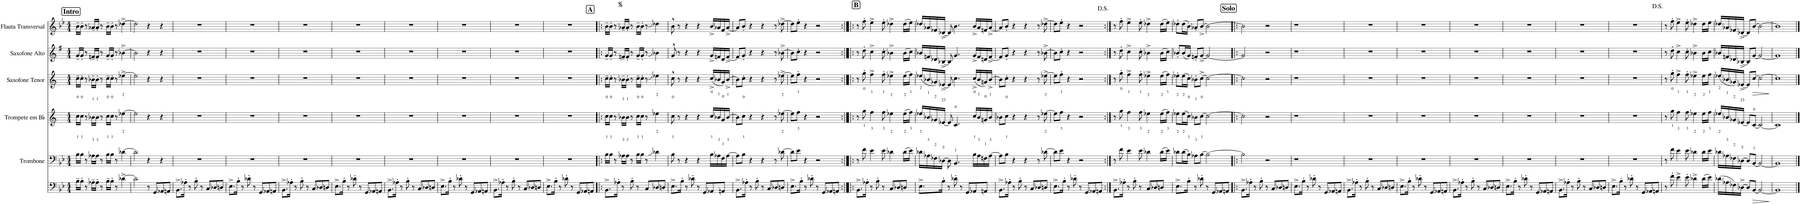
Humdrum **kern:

**kern	**dynam	**kern	**kern	**kern	**dynam	**kern	**kern
*part6	*part6	*part5	*part4	*part3	*part3	*part2	*part1
*staff6	*staff6	*staff5	*staff4	*staff3	*staff3	*staff2	*staff1
*I"Trombone	*	*I"Trombone	*I"Trompete em Bb	*I"Saxofone Tenor	*	*I"Saxofone Alto	*I"Flauta Transversal
*I'Trb	*	*I'Trb	*I'Tpt	*I'Sax. Tn.	*	*	*I'Fl
*clefF4	*	*clefF4	*clefG2	*clefG2	*	*clefG2	*clefG2
*	*	*	*Trd1c2	*Trd8c14	*	*Trd5c9	*
*k[b-e-]	*	*k[b-e-]	*k[]	*k[]	*	*k[f#]	*k[b-e-]
*M4/4	*	*M4/4	*M4/4	*M4/4	*	*M4/4	*M4/4
!!LO:REH:place=s1:a:B:cj:fs=14:t=Intro
=1	=1	=1	=1	=1	=1	=1	=1
16B-~\LL	.	16B-\LL	16cc\LL	16cc~\LL	.	16g~/LL	16b-~\LL
16B-'\JJ	.	16B-\JJ	16cc\JJ	16cc'\JJ	.	16g'/JJ	16b-'\JJ
8r	.	8r	8r	8r	.	8r	8r
16A-X~\LL	.	16A-X\LL	16b-X\LL	16b-X~\LL	.	16fn~/LL	16a-X~/LL
16A-'\JJ	.	16A-\JJ	16b-\JJ	16b-'\JJ	.	16f'/JJ	16a-'/JJ
8r	.	8r	8r	8r	.	8r	8r
16B-~\LL	.	16B-\LL	16cc\LL	16cc~\LL	.	16g~/LL	16b-~\LL
16B-'\JJ	.	16B-\JJ	16cc\JJ	16cc'\JJ	.	16g'/JJ	16b-'\JJ
8r	.	8r	8r	8r	.	8r	8r
[4d-X^\	.	[4d-X\	[4ee-X\	[4ee-X^\	.	[4b-X^\	[4dd-X^\
=2	=2	=2	=2	=2	=2	=2	=2
2d-\]	.	2d-\]	2ee-\]	2ee-\]	.	2b-\]	2dd-\]
8r	.	4r	4r	4r	.	4r	4r
8GG/L	.	.	.	.	.	.	.
8AA-X/	.	4r	4r	4r	.	4r	4r
8AAn/J	.	.	.	.	.	.	.
=3	=3	=3	=3	=3	=3	=3	=3
8.BB-^\L	.	1r	1r	1r	.	1r	1r
16A-X'\Jk	.	.	.	.	.	.	.
8r	.	.	.	.	.	.	.
8B-'\	.	.	.	.	.	.	.
8r	.	.	.	.	.	.	.
8C/L	.	.	.	.	.	.	.
8D-X/	.	.	.	.	.	.	.
8Dn/J	.	.	.	.	.	.	.
=4	=4	=4	=4	=4	=4	=4	=4
8.E-^\L	.	1r	1r	1r	.	1r	1r
16B-'\Jk	.	.	.	.	.	.	.
8r	.	.	.	.	.	.	.
8d-X'\	.	.	.	.	.	.	.
8r	.	.	.	.	.	.	.
8GG/L	.	.	.	.	.	.	.
8AA-X/	.	.	.	.	.	.	.
8AAn/J	.	.	.	.	.	.	.
=5	=5	=5	=5	=5	=5	=5	=5
8.BB-^\L	.	1r	1r	1r	.	1r	1r
16A-X'\Jk	.	.	.	.	.	.	.
8r	.	.	.	.	.	.	.
8B-'\	.	.	.	.	.	.	.
8r	.	.	.	.	.	.	.
8C/L	.	.	.	.	.	.	.
8D-X/	.	.	.	.	.	.	.
8Dn/J	.	.	.	.	.	.	.
=6	=6	=6	=6	=6	=6	=6	=6
8.E-^\L	.	1r	1r	1r	.	1r	1r
16B-'\Jk	.	.	.	.	.	.	.
8r	.	.	.	.	.	.	.
8d-X'\	.	.	.	.	.	.	.
8r	.	.	.	.	.	.	.
8GG/L	.	.	.	.	.	.	.
8AA-X/	.	.	.	.	.	.	.
8AAn/J	.	.	.	.	.	.	.
=7	=7	=7	=7	=7	=7	=7	=7
8.BB-^\L	.	1r	1r	1r	.	1r	1r
16A-X'\Jk	.	.	.	.	.	.	.
8r	.	.	.	.	.	.	.
8B-'\	.	.	.	.	.	.	.
8r	.	.	.	.	.	.	.
8C/L	.	.	.	.	.	.	.
8D-X/	.	.	.	.	.	.	.
8Dn/J	.	.	.	.	.	.	.
=8	=8	=8	=8	=8	=8	=8	=8
8.E-^\L	.	1r	1r	1r	.	1r	1r
16B-'\Jk	.	.	.	.	.	.	.
8r	.	.	.	.	.	.	.
8d-X'\	.	.	.	.	.	.	.
8r	.	.	.	.	.	.	.
8GG/L	.	.	.	.	.	.	.
8AA-X/	.	.	.	.	.	.	.
8AAn/J	.	.	.	.	.	.	.
=9	=9	=9	=9	=9	=9	=9	=9
8.BB-^\L	.	1r	1r	1r	.	1r	1r
16A-X'\Jk	.	.	.	.	.	.	.
8r	.	.	.	.	.	.	.
8B-'\	.	.	.	.	.	.	.
8r	.	.	.	.	.	.	.
8C/L	.	.	.	.	.	.	.
8D-X/	.	.	.	.	.	.	.
8Dn/J	.	.	.	.	.	.	.
=10	=10	=10	=10	=10	=10	=10	=10
8.E-^\L	.	1r	1r	1r	.	1r	1r
16B-'\Jk	.	.	.	.	.	.	.
8r	.	.	.	.	.	.	.
8d-X'\	.	.	.	.	.	.	.
8r	.	.	.	.	.	.	.
8GG/L	.	.	.	.	.	.	.
8AA-X/	.	.	.	.	.	.	.
8AAn/J	.	.	.	.	.	.	.
!!LO:REH:place=s1:a:B:cj:fs=14:t=A
=11!|:	=11!|:	=11!|:	=11!|:	=11!|:	=11!|:	=11!|:	=11!|:
8.BB-^\L	.	16B-\LL	16cc\LL	16cc~\LL	.	16g~/LL	16b-~\LL
.	.	16B-\JJ	16cc\JJ	16cc'\JJ	.	16g'/JJ	16b-'\JJ
.	.	8r	8r	8r	.	8r	8r
16A-X'\Jk	.	.	.	.	.	.	.
8r	.	16A-X\LL	16b-X\LL	16b-X~\LL	.	16fn~/LL	16a-X~/LL
.	.	16A-\JJ	16b-\JJ	16b-'\JJ	.	16f'/JJ	16a-'/JJ
8B-'\	.	8r	8r	8r	.	8r	8r
8r	.	16B-\LL	16cc\LL	16cc~\LL	.	16g~/LL	16b-~\LL
.	.	16B-\JJ	16cc\JJ	16cc'\JJ	.	16g'/JJ	16b-'\JJ
8C/L	.	8r	8r	8r	.	8r	8r
8D-X/	.	4d-X\	4ee-X\	4ee-X\	.	4b-X\	4dd-X\
8Dn/J	.	.	.	.	.	.	.
=12	=12	=12	=12	=12	=12	=12	=12
8.E-^\L	.	8B-\	8cc\	8cc^^\	.	8g^^/	8b-^^\
.	.	8r	8r	8r	.	8r	8r
16B-'\Jk	.	.	.	.	.	.	.
8r	.	4r	4r	4r	.	4r	4r
8d-X'\	.	.	.	.	.	.	.
8r	.	4r	4r	4r	.	4r	4r
8GG/L	.	.	.	.	.	.	.
8AA-X/	.	16B-\LL	16cc/LL	(16cc^/LL	.	16g^/LL	16b-^/LL
.	.	16A-X\	16b-X/	16b-X/	.	16fn/	16a-X/
8AAn/J	.	16F\	16g/	16g/)	.	16d/	16f/
.	.	[16A-\JJ	[16b-/JJ	[16b-^/JJ	.	[16f^/JJ	[16a-^/JJ
=13	=13	=13	=13	=13	=13	=13	=13
8.BB-^\L	.	8A-\L]	8b-\L]	8b-\L]	.	8f/L]	8a-/L]
.	.	8B-\J	8cc\J	8cc'\J	.	8g'/J	8b-'/J
16A-X'\Jk	.	.	.	.	.	.	.
8r	.	4r	4r	4r	.	4r	4r
8B-'\	.	.	.	.	.	.	.
8r	.	4r	4r	4r	.	4r	4r
8C/L	.	.	.	.	.	.	.
8D-X/	.	8r	8r	8r	.	8r	8r
8Dn/J	.	[8d-X\	[8ee-X\	[8ee-X^\	.	[8b-X^\	[8dd-X^\
=14	=14	=14	=14	=14	=14	=14	=14
8.E-^\L	.	8d-\L]	8ee-\L]	8ee-\L]	.	8b-\L]	8dd-\L]
.	.	8e-\J	8ff\J	8ff'\J	.	8cc'\J	8ee-'\J
16B-'\Jk	.	.	.	.	.	.	.
8r	.	4r	4r	4r	.	4r	4r
8d-X'\	.	.	.	.	.	.	.
8r	.	2r	2r	2r	.	2r	2r
8GG/L	.	.	.	.	.	.	.
8AA-X/	.	.	.	.	.	.	.
8AAn/J	.	.	.	.	.	.	.
!!LO:REH:place=s1:a:B:cj:fs=14:t=B:qo=0.5
=15:|!|:	=15:|!|:	=15:|!|:	=15:|!|:	=15:|!|:	=15:|!|:	=15:|!|:	=15:|!|:
8.BB-^\L	.	8r	8r	8r	.	8r	8r
.	.	8f\	8gg\	8gg'\	.	8dd'\	8ff'\
16A-X'\Jk	.	.	.	.	.	.	.
8r	.	4e-\	4ff\	4ff^\	.	4cc^\	4ee-^\
8B-'\	.	.	.	.	.	.	.
8r	.	8e-\	8ff\	8ff'\	.	8cc'\	8ee-'\
8C/L	.	4d-X\	4ee-X\	4ee-X^\	.	4b-X^\	4dd-X^\
8D-X/	.	.	.	.	.	.	.
8Dn/J	.	(16d-\LL	(16ee-\LL	(16ee-\LL	.	(16b-\LL	(16dd-\LL
.	.	16e-\JJ)	16ff\JJ)	16ff\JJ)	.	16cc\JJ)	16ee-\JJ)
=16	=16	=16	=16	=16	=16	=16	=16
8.E-^\L	.	16d-X\LL	16ee-X/LL	(16ee-X/LL	.	16b-X/LL	16dd-X/LL
.	.	16A-X\	16b-X/	16b-X/	.	16fn/	16a-X/
.	.	16F-X\	16g-X/	16g-X/)	.	16d-X/	16f-X/
16B-'\Jk	.	[16D-X\JJ	[16e-X/JJ	[16e-X^/JJ	.	[16B-X^/JJ	[16d-X^/JJ
8r	.	8D-\]	8e-/]	8e-/]	.	8B-/]	8d-/]
8d-X'\	.	4.BB-/	4.c/	4.cc\	.	4.g/	4.b-\
8r	.	.	.	.	.	.	.
8GG/L	.	.	.	.	.	.	.
8AA-X/	.	16B-\LL	16cc/LL	(16cc^/LL	.	16g^/LL	16b-^/LL
.	.	16A-\	16b-/	16b-/	.	16f/	16a-/
8AAn/J	.	16Fn\	16gn/	16gn/)	.	16dn/	16fn/
.	.	[16A-\JJ	16b-/JJ	[16b-^/JJ	.	[16f^/JJ	[16a-^/JJ
=17	=17	=17	=17	=17	=17	=17	=17
8.BB-^\L	.	8A-\L]	8b-X\L	8b-\L]	.	8f/L]	8a-/L]
.	.	8B-\J	8cc\J	8cc'\J	.	8g'/J	8b-'/J
16A-X'\Jk	.	.	.	.	.	.	.
8r	.	4r	4r	4r	.	4r	4r
8B-'\	.	.	.	.	.	.	.
8r	.	4r	4r	4r	.	4r	4r
8C/L	.	.	.	.	.	.	.
8D-X/	.	8r	8r	8r	.	8r	8r
8Dn/J	.	[8d-X\	[8ee-X\	[8ee-X^\	.	[8b-X^\	[8dd-X^\
=18	=18	=18	=18	=18	=18	=18	=18
8.E-^\L	.	8d-\L]	8ee-\L]	8ee-\L]	.	8b-\L]	8dd-\L]
.	.	8e-\J	8ff\J	8ff'\J	.	8cc'\J	8ee-'\J
16B-'\Jk	.	.	.	.	.	.	.
8r	.	4r	4r	4r	.	4r	4r
8d-X'\	.	.	.	.	.	.	.
8r	.	2r	2r	2r	.	2r	2r
8GG/L	.	.	.	.	.	.	.
8AA-X/	.	.	.	.	.	.	.
8AAn/J	.	.	.	.	.	.	.
=19:|!	=19:|!	=19:|!	=19:|!	=19:|!	=19:|!	=19:|!	=19:|!
8.BB-^\L	.	8r	8r	8r	.	8r	8r
.	.	8f\	8gg\	8gg'\	.	8dd'\	8ff'\
16A-X'\Jk	.	.	.	.	.	.	.
8r	.	4e-\	4ff\	4ff^\	.	4cc^\	4ee-^\
8B-'\	.	.	.	.	.	.	.
8r	.	8e-\	8ff\	8ff'\	.	8cc'\	8ee-'\
8C/L	.	4d-X\	4ee-X\	4ee-X^\	.	4b-X^\	4dd-X^\
8D-X/	.	.	.	.	.	.	.
8Dn/J	.	(16d-\LL	(16ee-\LL	(16ee-\LL	.	(16b-\LL	(16dd-\LL
.	.	16e-\JJ)	16ff\JJ)	16ff\JJ)	.	16cc\JJ)	16ee-\JJ)
=20	=20	=20	=20	=20	=20	=20	=20
8.E-^\L	.	8d-X\L	8ee-X\L	8ee-X'\L	.	8b-X'/L	8dd-X'\L
.	.	(16d-\L	(16ee-\L	(16ee-\L	.	(16b-/L	(16dd-\L
16B-'\Jk	.	16B-\JJ)	16cc\JJ)	16cc\JJ)	.	16g/JJ)	16b-\JJ)
8r	.	8A-X\L	8b-X\L	8b-X'\L	.	8fn'/L	8a-X'/L
8d-X'\	.	[8B-\J	[8cc\J	[8cc^\J	.	[8g^/J	[8b-^/J
8r	.	2B-\_	2cc\_	2cc\_	.	2g/_	2b-\_
8GG/L	.	.	.	.	.	.	.
8AA-X/	.	.	.	.	.	.	.
8AAn/J	.	.	.	.	.	.	.
!!LO:REH:place=s1:a:B:cj:fs=14:t=Solo
=21!|:	=21!|:	=21!|:	=21!|:	=21!|:	=21!|:	=21!|:	=21!|:
8.BB-^\L	.	2B-\]	2cc\]	2cc\]	.	2g/]	2b-\]
16A-X'\Jk	.	.	.	.	.	.	.
8r	.	.	.	.	.	.	.
8B-'\	.	.	.	.	.	.	.
8r	.	2r	2r	2r	.	2r	2r
8C/L	.	.	.	.	.	.	.
8D-X/	.	.	.	.	.	.	.
8Dn/J	.	.	.	.	.	.	.
=22	=22	=22	=22	=22	=22	=22	=22
8.E-^\L	.	1r	1r	1r	.	1r	1r
16B-'\Jk	.	.	.	.	.	.	.
8r	.	.	.	.	.	.	.
8d-X'\	.	.	.	.	.	.	.
8r	.	.	.	.	.	.	.
8GG/L	.	.	.	.	.	.	.
8AA-X/	.	.	.	.	.	.	.
8AAn/J	.	.	.	.	.	.	.
=23	=23	=23	=23	=23	=23	=23	=23
8.BB-^\L	.	1r	1r	1r	.	1r	1r
16A-X'\Jk	.	.	.	.	.	.	.
8r	.	.	.	.	.	.	.
8B-'\	.	.	.	.	.	.	.
8r	.	.	.	.	.	.	.
8C/L	.	.	.	.	.	.	.
8D-X/	.	.	.	.	.	.	.
8Dn/J	.	.	.	.	.	.	.
=24	=24	=24	=24	=24	=24	=24	=24
8.E-^\L	.	1r	1r	1r	.	1r	1r
16B-'\Jk	.	.	.	.	.	.	.
8r	.	.	.	.	.	.	.
8d-X'\	.	.	.	.	.	.	.
8r	.	.	.	.	.	.	.
8GG/L	.	.	.	.	.	.	.
8AA-X/	.	.	.	.	.	.	.
8AAn/J	.	.	.	.	.	.	.
=25	=25	=25	=25	=25	=25	=25	=25
8.BB-^\L	.	1r	1r	1r	.	1r	1r
16A-X'\Jk	.	.	.	.	.	.	.
8r	.	.	.	.	.	.	.
8B-'\	.	.	.	.	.	.	.
8r	.	.	.	.	.	.	.
8C/L	.	.	.	.	.	.	.
8D-X/	.	.	.	.	.	.	.
8Dn/J	.	.	.	.	.	.	.
=26	=26	=26	=26	=26	=26	=26	=26
8.E-^\L	.	1r	1r	1r	.	1r	1r
16B-'\Jk	.	.	.	.	.	.	.
8r	.	.	.	.	.	.	.
8d-X'\	.	.	.	.	.	.	.
8r	.	.	.	.	.	.	.
8GG/L	.	.	.	.	.	.	.
8AA-X/	.	.	.	.	.	.	.
8AAn/J	.	.	.	.	.	.	.
=27	=27	=27	=27	=27	=27	=27	=27
8.BB-^\L	.	1r	1r	1r	.	1r	1r
16A-X'\Jk	.	.	.	.	.	.	.
8r	.	.	.	.	.	.	.
8B-'\	.	.	.	.	.	.	.
8r	.	.	.	.	.	.	.
8C/L	.	.	.	.	.	.	.
8D-X/	.	.	.	.	.	.	.
8Dn/J	.	.	.	.	.	.	.
=28	=28	=28	=28	=28	=28	=28	=28
8.E-^\L	.	1r	1r	1r	.	1r	1r
16B-'\Jk	.	.	.	.	.	.	.
8r	.	.	.	.	.	.	.
8d-X'\	.	.	.	.	.	.	.
8r	.	.	.	.	.	.	.
8GG/L	.	.	.	.	.	.	.
8AA-X/	.	.	.	.	.	.	.
8AAn/J	.	.	.	.	.	.	.
=29	=29	=29	=29	=29	=29	=29	=29
8r	.	8r	8r	8r	.	8r	8r
8f'\	.	8f\	8gg\	8gg'\	.	8dd'\	8ff'\
4e-^\	.	4e-\	4ff\	4ff^\	.	4cc^\	4ee-^\
8e-'\	.	8e-\	8ff\	8ff'\	.	8cc'\	8ee-'\
4d-X^\	.	4d-X\	4ee-X\	4ee-X^\	.	4b-X^\	4dd-X^\
(16d-\LL	.	16d-\LL	16ee-\LL	16ee-\LL	.	16b-\LL	16dd-\LL
16e-\JJ)	.	16e-\JJ	16ff\JJ	16ff\JJ	.	16cc\JJ	16ee-\JJ
=30	=30	=30	=30	=30	=30	=30	=30
(16d-X\LL	.	16d-X\LL	16ee-X/LL	(16ee-X/LL	.	16b-X/LL	16dd-X/LL
16A-X\	.	16A-X\	16b-X/	16b-X/	.	16fn/	16a-X/
16F-X\)	.	16F-X\	16g-X/	16g-X/)	.	16d-X/	16f-X/
[16D-X^\JJ	.	[16D-X\JJ	[16e-X/JJ	[16e-X^/JJ	.	[16B-X^/JJ	[16d-X^/JJ
8D-/L]	.	8D-/L]	8e-/L]	8e-/L]	.	8B-/L]	8d-/L]
!	!LO:HP:b	!	!	!	!LO:HP:b	!	!
[8BB-/J	>	[8BB-/J	[8c/J	[8cc/J	>	[8g/J	[8b-/J
2BB-/_	.	2BB-/_	2c/_	2cc\_	.	2g/_	2b-\_
.	]	.	.	.	]	.	.
=31	=31	=31	=31	=31	=31	=31	=31
1BB-]	.	1BB-]	1c]	1cc]	.	1g]	1b-]
==	==	==	==	==	==	==	==
*-	*-	*-	*-	*-	*-	*-	*-
